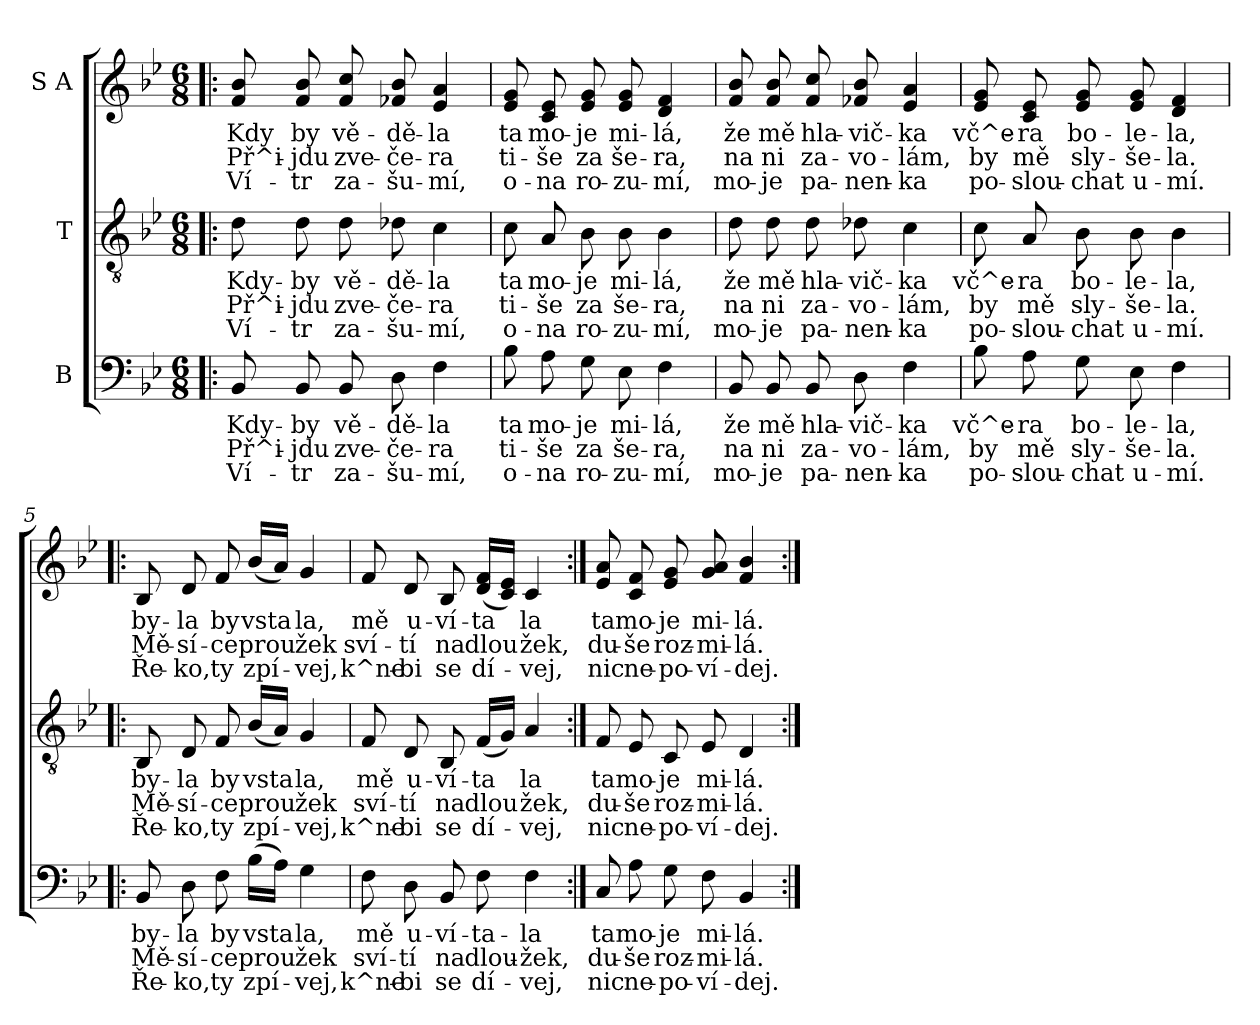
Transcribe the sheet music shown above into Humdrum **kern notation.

**kern	**text	**text	**text	**kern	**text	**text	**text	**kern	**text	**text	**text
*part3	*part3	*part3	*part3	*part2	*part2	*part2	*part2	*part1	*part1	*part1	*part1
*staff3	*staff3	*staff3	*staff3	*staff2	*staff2	*staff2	*staff2	*staff1	*staff1	*staff1	*staff1
*I"B	*	*	*	*I"T	*	*	*	*I"S  A	*	*	*
!!LO:PB:g=z
*stria5	*	*	*	*stria5	*	*	*	*stria5	*	*	*
*clefF4	*	*	*	*clefGv2	*	*	*	*clefG2	*	*	*
*k[b-e-]	*	*	*	*k[b-e-]	*	*	*	*k[b-e-]	*	*	*
*B-:	*	*	*	*B-:	*	*	*	*B-:	*	*	*
*M6/8	*	*	*	*M6/8	*	*	*	*M6/8	*	*	*
=1!|:	=1!|:	=1!|:	=1!|:	=1!|:	=1!|:	=1!|:	=1!|:	=1!|:	=1!|:	=1!|:	=1!|:
!	!LO:LY:b:cj	!LO:LY:b:cj	!LO:LY:b:cj	!	!LO:LY:b:cj	!LO:LY:b:cj	!LO:LY:b:cj	!	!LO:LY:b:cj	!LO:LY:b:cj	!LO:LY:b:cj
8BB-/	Kdy-	-Př^i-	-Ví-	8d\	Kdy-	-Př^i-	-Ví-	8b-/ 8f/	Kdy	Př^i-	-Ví-
!	!LO:LY:b:cj	!LO:LY:b:cj	!LO:LY:b:cj	!	!LO:LY:b:cj	!LO:LY:b:cj	!LO:LY:b:cj	!	!LO:LY:b:cj	!LO:LY:b:cj	!LO:LY:b:cj
8BB-/	-by	jdu	tr	8d\	-by	jdu	tr	8b-/ 8f/	-by	jdu	tr
!	!LO:LY:b:cj	!LO:LY:b:cj	!LO:LY:b:cj	!	!LO:LY:b:cj	!LO:LY:b:cj	!LO:LY:b:cj	!	!LO:LY:b:cj	!LO:LY:b:cj	!LO:LY:b:cj
8BB-/	vě-	-zve-	-za-	8d\	vě-	-zve-	-za-	8cc/ 8f/	vě-	-zve-	-za-
!	!LO:LY:b:cj	!LO:LY:b:cj	!LO:LY:b:cj	!	!LO:LY:b:cj	!LO:LY:b:cj	!LO:LY:b:cj	!	!LO:LY:b:cj	!LO:LY:b:cj	!LO:LY:b:cj
8D\	-dě-	-če-	-šu-	8d-X\	-dě-	-če-	-šu-	8b-/ 8f-X/	-dě-	-če-	-šu-
!	!LO:LY:b:cj	!LO:LY:b:cj	!LO:LY:b:cj	!	!LO:LY:b:cj	!LO:LY:b:cj	!LO:LY:b:cj	!	!LO:LY:b:cj	!LO:LY:b:cj	!LO:LY:b:cj
4F\	-la	ra	mí,	4c\	-la	ra	mí,	4a/ 4e-/	-la	ra	mí,
=2	=2	=2	=2	=2	=2	=2	=2	=2	=2	=2	=2
!	!LO:LY:b:cj	!LO:LY:b:cj	!LO:LY:b:cj	!	!LO:LY:b:cj	!LO:LY:b:cj	!LO:LY:b:cj	!	!LO:LY:b:cj	!LO:LY:b:cj	!LO:LY:b:cj
8B-\	ta	ti-	-o-	8c\	ta	ti-	-o-	8g/ 8e-/	ta	ti-	-o-
!	!LO:LY:b:cj	!LO:LY:b:cj	!LO:LY:b:cj	!	!LO:LY:b:cj	!LO:LY:b:cj	!LO:LY:b:cj	!	!LO:LY:b:cj	!LO:LY:b:cj	!LO:LY:b:cj
8A\	-mo-	-še	na	8A/	-mo-	-še	na	8e-/ 8c/	-mo-	-še	na
!	!LO:LY:b:cj	!LO:LY:b:cj	!LO:LY:b:cj	!	!LO:LY:b:cj	!LO:LY:b:cj	!LO:LY:b:cj	!	!LO:LY:b:cj	!LO:LY:b:cj	!LO:LY:b:cj
8G\	je	za	ro-	8B-\	je	za	ro-	8g/ 8e-/	je	za	ro-
!	!LO:LY:b:cj	!LO:LY:b:cj	!LO:LY:b:cj	!	!LO:LY:b:cj	!LO:LY:b:cj	!LO:LY:b:cj	!	!LO:LY:b:cj	!LO:LY:b:cj	!LO:LY:b:cj
8E-\	-mi-	-še-	-zu-	8B-\	-mi-	-še-	-zu-	8g/ 8e-/	-mi-	-še-	-zu-
!	!LO:LY:b:cj	!LO:LY:b:cj	!LO:LY:b:cj	!	!LO:LY:b:cj	!LO:LY:b:cj	!LO:LY:b:cj	!	!LO:LY:b:cj	!LO:LY:b:cj	!LO:LY:b:cj
4F\	-lá,	ra,	mí,	4B-\	-lá,	ra,	mí,	4f/ 4d/	-lá,	ra,	mí,
=3	=3	=3	=3	=3	=3	=3	=3	=3	=3	=3	=3
!	!LO:LY:b:cj	!LO:LY:b:cj	!LO:LY:b:cj	!	!LO:LY:b:cj	!LO:LY:b:cj	!LO:LY:b:cj	!	!LO:LY:b:cj	!LO:LY:b:cj	!LO:LY:b:cj
8BB-/	že	na	mo-	8d\	že	na	mo-	8b-/ 8f/	že	na	mo-
!	!LO:LY:b:cj	!LO:LY:b:cj	!LO:LY:b:cj	!	!LO:LY:b:cj	!LO:LY:b:cj	!LO:LY:b:cj	!	!LO:LY:b:cj	!LO:LY:b:cj	!LO:LY:b:cj
8BB-/	-mě	ni	je	8d\	-mě	ni	je	8b-/ 8f/	-mě	ni	je
!	!LO:LY:b:cj	!LO:LY:b:cj	!LO:LY:b:cj	!	!LO:LY:b:cj	!LO:LY:b:cj	!LO:LY:b:cj	!	!LO:LY:b:cj	!LO:LY:b:cj	!LO:LY:b:cj
8BB-/	hla-	-za-	-pa-	8d\	hla-	-za-	-pa-	8cc/ 8f/	hla-	-za-	-pa-
!	!LO:LY:b:cj	!LO:LY:b:cj	!LO:LY:b:cj	!	!LO:LY:b:cj	!LO:LY:b:cj	!LO:LY:b:cj	!	!LO:LY:b:cj	!LO:LY:b:cj	!LO:LY:b:cj
8D\	-vič-	-vo-	-nen-	8d-X\	-vič-	-vo-	-nen-	8b-/ 8f-X/	-vič-	-vo-	-nen-
!	!LO:LY:b:cj	!LO:LY:b:cj	!LO:LY:b:cj	!	!LO:LY:b:cj	!LO:LY:b:cj	!LO:LY:b:cj	!	!LO:LY:b:cj	!LO:LY:b:cj	!LO:LY:b:cj
4F\	-ka	lám,	ka	4c\	-ka	lám,	ka	4a/ 4e-/	-ka	lám,	ka
=4	=4	=4	=4	=4	=4	=4	=4	=4	=4	=4	=4
!	!LO:LY:b:cj	!LO:LY:b:cj	!LO:LY:b:cj	!	!LO:LY:b:cj	!LO:LY:b:cj	!LO:LY:b:cj	!	!LO:LY:b:cj	!LO:LY:b:cj	!LO:LY:b:cj
8B-\	vč^e-	-by	po-	8c\	vč^e-	-by	po-	8g/ 8e-/	vč^e-	-by	po-
!	!LO:LY:b:cj	!LO:LY:b:cj	!LO:LY:b:cj	!	!LO:LY:b:cj	!LO:LY:b:cj	!LO:LY:b:cj	!	!LO:LY:b:cj	!LO:LY:b:cj	!LO:LY:b:cj
8A\	-ra	mě	slou-	8A/	-ra	mě	slou-	8e-/ 8c/	-ra	mě	slou-
!	!LO:LY:b:cj	!LO:LY:b:cj	!LO:LY:b:cj	!	!LO:LY:b:cj	!LO:LY:b:cj	!LO:LY:b:cj	!	!LO:LY:b:cj	!LO:LY:b:cj	!LO:LY:b:cj
8G\	-bo-	-sly-	-chat	8B-\	-bo-	-sly-	-chat	8g/ 8e-/	-bo-	-sly-	-chat
!	!LO:LY:b:cj	!LO:LY:b:cj	!LO:LY:b:cj	!	!LO:LY:b:cj	!LO:LY:b:cj	!LO:LY:b:cj	!	!LO:LY:b:cj	!LO:LY:b:cj	!LO:LY:b:cj
8E-\	le-	-še-	-u-	8B-\	le-	-še-	-u-	8g/ 8e-/	le-	-še-	-u-
!	!LO:LY:b:cj	!LO:LY:b:cj	!LO:LY:b:cj	!	!LO:LY:b:cj	!LO:LY:b:cj	!LO:LY:b:cj	!	!LO:LY:b:cj	!LO:LY:b:cj	!LO:LY:b:cj
4F\	-la,	la.	mí.	4B-\	-la,	la.	mí.	4f/ 4d/	-la,	la.	mí.
!!LO:LB:g=z
=5!|:	=5!|:	=5!|:	=5!|:	=5!|:	=5!|:	=5!|:	=5!|:	=5!|:	=5!|:	=5!|:	=5!|:
!	!LO:LY:b:cj	!LO:LY:b:cj	!LO:LY:b:cj	!	!LO:LY:b:cj	!LO:LY:b:cj	!LO:LY:b:cj	!	!LO:LY:b:cj	!LO:LY:b:cj	!LO:LY:b:cj
8BB-/	by-	-Mě-	-Ře-	8BB-/	by-	-Mě-	-Ře-	8B-/	by-	-Mě-	-Ře-
!	!LO:LY:b:cj	!LO:LY:b:cj	!LO:LY:b:cj	!	!LO:LY:b:cj	!LO:LY:b:cj	!LO:LY:b:cj	!	!LO:LY:b:cj	!LO:LY:b:cj	!LO:LY:b:cj
8D\	-la	sí-	-ko,	8D/	-la	sí-	-ko,	8d/	-la	sí-	-ko,
!	!LO:LY:b:cj	!LO:LY:b:cj	!LO:LY:b:cj	!	!LO:LY:b:cj	!LO:LY:b:cj	!LO:LY:b:cj	!	!LO:LY:b:cj	!LO:LY:b:cj	!LO:LY:b:cj
8F\	by	ce	ty	8F/	by	ce	ty	8f/	by	ce	ty
!	!LO:LY:b:cj	!LO:LY:b:cj	!LO:LY:b:cj	!	!LO:LY:b:cj	!LO:LY:b:cj	!LO:LY:b:cj	!	!LO:LY:b:cj	!LO:LY:b:cj	!LO:LY:b:cj
(>16B-\L	vsta-	-prou-	-zpí-	(<16B-/L	vsta-	-prou-	-zpí-	(<16b-/L	vsta-	-prou-	-zpí-
!	!LO:LY:b:cj	!LO:LY:b:cj	!LO:LY:b:cj	!	!LO:LY:b:cj	!LO:LY:b:cj	!LO:LY:b:cj	!	!LO:LY:b:cj	!LO:LY:b:cj	!LO:LY:b:cj
16A\J)	--	-	.	16A/J)	--	-	.	16a/J)	--	-	.
!	!LO:LY:b:cj	!LO:LY:b:cj	!LO:LY:b:cj	!	!LO:LY:b:cj	!LO:LY:b:cj	!LO:LY:b:cj	!	!LO:LY:b:cj	!LO:LY:b:cj	!LO:LY:b:cj
4G\	la,	žek	vej,	4G/	la,	žek	vej,	4g/	la,	žek	vej,
=6	=6	=6	=6	=6	=6	=6	=6	=6	=6	=6	=6
!	!LO:LY:b:cj	!LO:LY:b:cj	!LO:LY:b:cj	!	!LO:LY:b:cj	!LO:LY:b:cj	!LO:LY:b:cj	!	!LO:LY:b:cj	!LO:LY:b:cj	!LO:LY:b:cj
8F\	mě	sví-	-k^ne-	8F/	mě	sví-	-k^ne-	8f/	mě	sví-	-k^ne-
!	!LO:LY:b:cj	!LO:LY:b:cj	!LO:LY:b:cj	!	!LO:LY:b:cj	!LO:LY:b:cj	!LO:LY:b:cj	!	!LO:LY:b:cj	!LO:LY:b:cj	!LO:LY:b:cj
8D\	-u-	-tí	bi	8D/	-u-	-tí	bi	8d/	-u-	-tí	bi
!	!LO:LY:b:cj	!LO:LY:b:cj	!LO:LY:b:cj	!	!LO:LY:b:cj	!LO:LY:b:cj	!LO:LY:b:cj	!	!LO:LY:b:cj	!LO:LY:b:cj	!LO:LY:b:cj
8BB-/	ví-	-na	se	8BB-/	ví-	-na	se	8B-/	ví-	-na	se
!	!LO:LY:b:cj	!LO:LY:b:cj	!LO:LY:b:cj	!	!LO:LY:b:cj	!LO:LY:b:cj	!LO:LY:b:cj	!	!LO:LY:b:cj	!LO:LY:b:cj	!LO:LY:b:cj
8F\	ta-	-dlou-	-dí-	(<16F/L	ta-	-dlou-	-dí-	(<16f/ 16d/L	ta-	-dlou-	-dí-
!	!	!	!	!	!LO:LY:b:cj	!LO:LY:b:cj	!LO:LY:b:cj	!	!LO:LY:b:cj	!LO:LY:b:cj	!LO:LY:b:cj
.	.	.	.	16G/J)	--	-	.	16e-/ 16c/J)	--	-	.
!	!LO:LY:b:cj	!LO:LY:b:cj	!LO:LY:b:cj	!	!LO:LY:b:cj	!LO:LY:b:cj	!LO:LY:b:cj	!	!LO:LY:b:cj	!LO:LY:b:cj	!LO:LY:b:cj
4F\	-la	žek,	vej,	4A/	la	žek,	vej,	4c/	la	žek,	vej,
=7:|!	=7:|!	=7:|!	=7:|!	=7:|!	=7:|!	=7:|!	=7:|!	=7:|!	=7:|!	=7:|!	=7:|!
!	!LO:LY:b:cj	!LO:LY:b:cj	!LO:LY:b:cj	!	!LO:LY:b:cj	!LO:LY:b:cj	!LO:LY:b:cj	!	!LO:LY:b:cj	!LO:LY:b:cj	!LO:LY:b:cj
8C/	ta	du-	-nic	8F/	ta	du-	-nic	8a/ 8e-/	ta	du-	-nic
!	!LO:LY:b:cj	!LO:LY:b:cj	!LO:LY:b:cj	!	!LO:LY:b:cj	!LO:LY:b:cj	!LO:LY:b:cj	!	!LO:LY:b:cj	!LO:LY:b:cj	!LO:LY:b:cj
8A\	mo-	-še	ne-	8E-/	mo-	-še	ne-	8f/ 8c/	mo-	-še	ne-
!	!LO:LY:b:cj	!LO:LY:b:cj	!LO:LY:b:cj	!	!LO:LY:b:cj	!LO:LY:b:cj	!LO:LY:b:cj	!	!LO:LY:b:cj	!LO:LY:b:cj	!LO:LY:b:cj
8G\	-je	roz-	-po-	8C/	-je	roz-	-po-	8g/ 8e-/	-je	roz-	-po-
!	!LO:LY:b:cj	!LO:LY:b:cj	!LO:LY:b:cj	!	!LO:LY:b:cj	!LO:LY:b:cj	!LO:LY:b:cj	!	!LO:LY:b:cj	!LO:LY:b:cj	!LO:LY:b:cj
8F\	-mi-	-mi-	-ví-	8E-/	-mi-	-mi-	-ví-	8g/ 8a/	-mi-	-mi-	-ví-
!	!LO:LY:b:cj	!LO:LY:b:cj	!LO:LY:b:cj	!	!LO:LY:b:cj	!LO:LY:b:cj	!LO:LY:b:cj	!	!LO:LY:b:cj	!LO:LY:b:cj	!LO:LY:b:cj
4BB-/	-lá.	lá.	dej.	4D/	-lá.	lá.	dej.	4b-/ 4f/	-lá.	lá.	dej.
=:|!	=:|!	=:|!	=:|!	=:|!	=:|!	=:|!	=:|!	=:|!	=:|!	=:|!	=:|!
*-	*-	*-	*-	*-	*-	*-	*-	*-	*-	*-	*-
